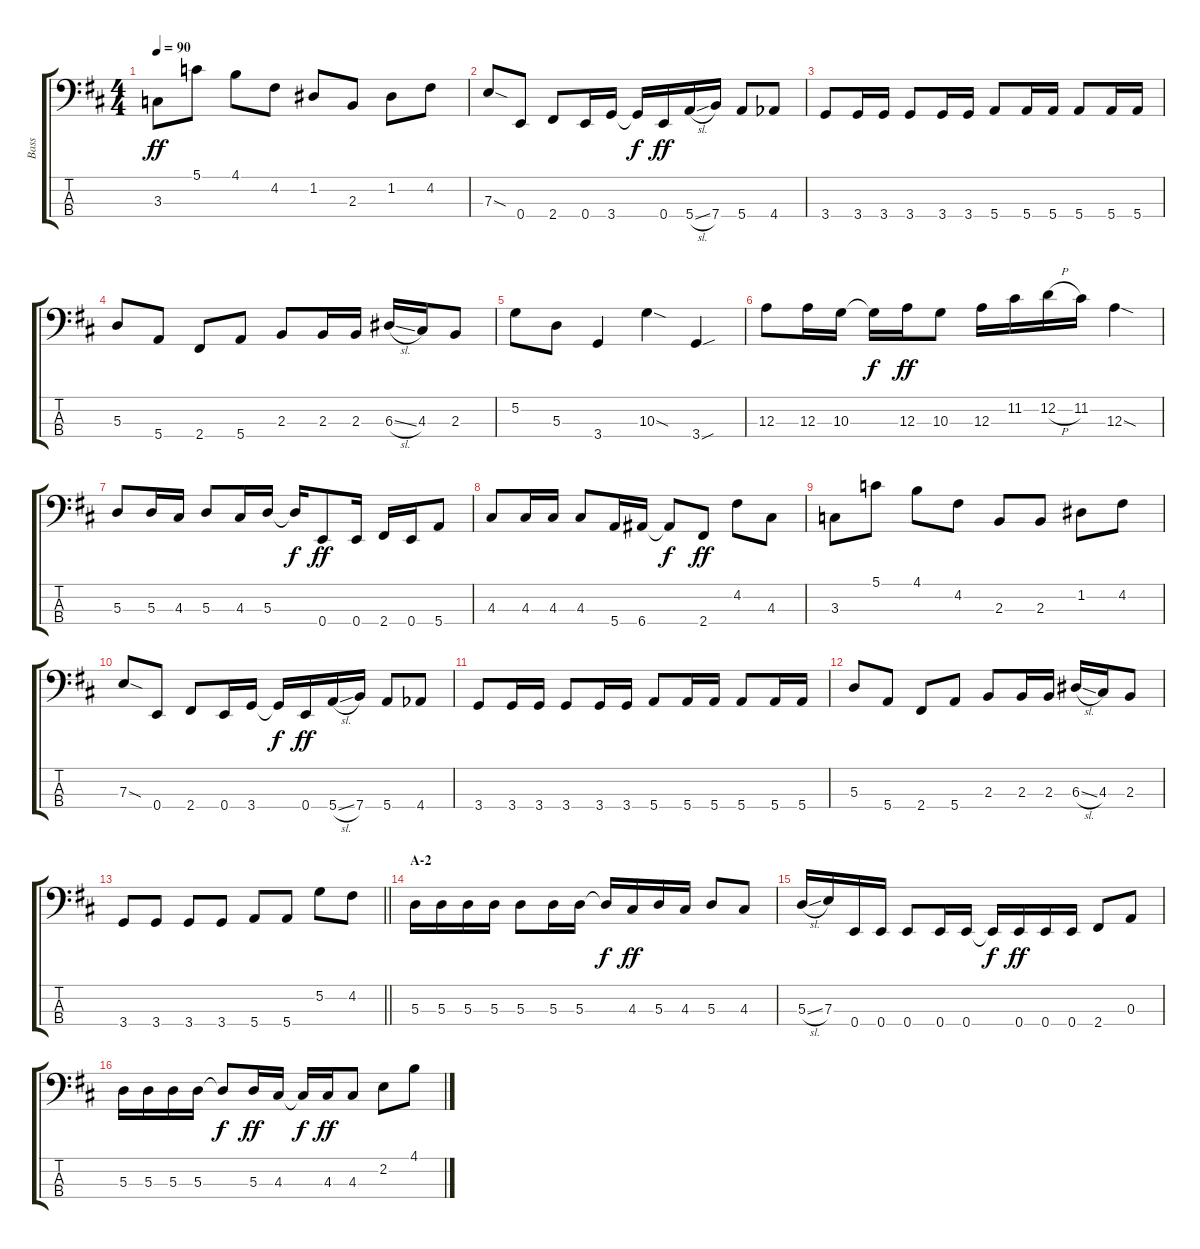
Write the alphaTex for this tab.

\track ("Bass" "Bass") {instrument electricbasspick}
\staff {score tabs}
\tuning (G2 D2 A1 E1) {hide}
\ts (4 4)
\tempo 90
\clef f4
\ks d
3.3.8{dy ff} 5.1.8 4.1.8 4.2.8 1.2.8 2.3.8 1.2.8 4.2.8 |
7.3{sod}.8 0.4.8 2.4.8 0.4.16 3.4.16 3.4{t}.16{dy f} 0.4.16{dy ff} 5.4{sl}.16 7.4.16 5.4.8 4.4{acc b}.8 |
3.4.8 3.4.16 3.4.16 3.4.8 3.4.16 3.4.16 5.4.8 5.4.16 5.4.16 5.4.8 5.4.16 5.4.16 |
5.3.8 5.4.8 2.4.8 5.4.8 2.3.8 2.3.16 2.3.16 6.3{sl}.16 4.3.16 2.3.8 |
5.2.8 5.3.8 3.4.4 10.3{sod}.4 3.4{sou}.4 |
12.3.8 12.3.16 10.3.16 10.3{t}.16{dy f} 12.3.16{dy ff} 10.3.8 12.3.16 11.2.16 12.2{h}.16 11.2.16 12.3{sod}.4 |
5.3.8 5.3.16 4.3.16 5.3.8 4.3.16 5.3.16 5.3{t}.16{dy f} 0.4.8{dy ff} 0.4.16 2.4.16 0.4.16 5.4.8 |
4.3.8 4.3.16 4.3.16 4.3.8 5.4.16 6.4.16 6.4{t}.8{dy f} 2.4.8{dy ff} 4.2.8 4.3.8 |
3.3.8 5.1.8 4.1.8 4.2.8 2.3.8 2.3.8 1.2.8 4.2.8 |
7.3{sod}.8 0.4.8 2.4.8 0.4.16 3.4.16 3.4{t}.16{dy f} 0.4.16{dy ff} 5.4{sl}.16 7.4.16 5.4.8 4.4{acc b}.8 |
3.4.8 3.4.16 3.4.16 3.4.8 3.4.16 3.4.16 5.4.8 5.4.16 5.4.16 5.4.8 5.4.16 5.4.16 |
5.3.8 5.4.8 2.4.8 5.4.8 2.3.8 2.3.16 2.3.16 6.3{sl}.16 4.3.16 2.3.8 |
\barLineRight lightlight
3.4.8 3.4.8 3.4.8 3.4.8 5.4.8 5.4.8 5.2.8 4.2.8 |
\section ("" "A-2")
5.3.16 5.3.16 5.3.16 5.3.16 5.3.8 5.3.16 5.3.16 5.3{t}.16{dy f} 4.3.16{dy ff} 5.3.16 4.3.16 5.3.8 4.3.8 |
5.3{sl}.16 7.3.16 0.4.16 0.4.16 0.4.8 0.4.16 0.4.16 0.4{t}.16{dy f} 0.4.16{dy ff} 0.4.16 0.4.16 2.4.8 0.3.8 |
5.3.16 5.3.16 5.3.16 5.3.16 5.3{t}.8{dy f} 5.3.16{dy ff} 4.3.16 4.3{t}.16{dy f} 4.3.16{dy ff} 4.3.8 2.2.8 4.1.8
